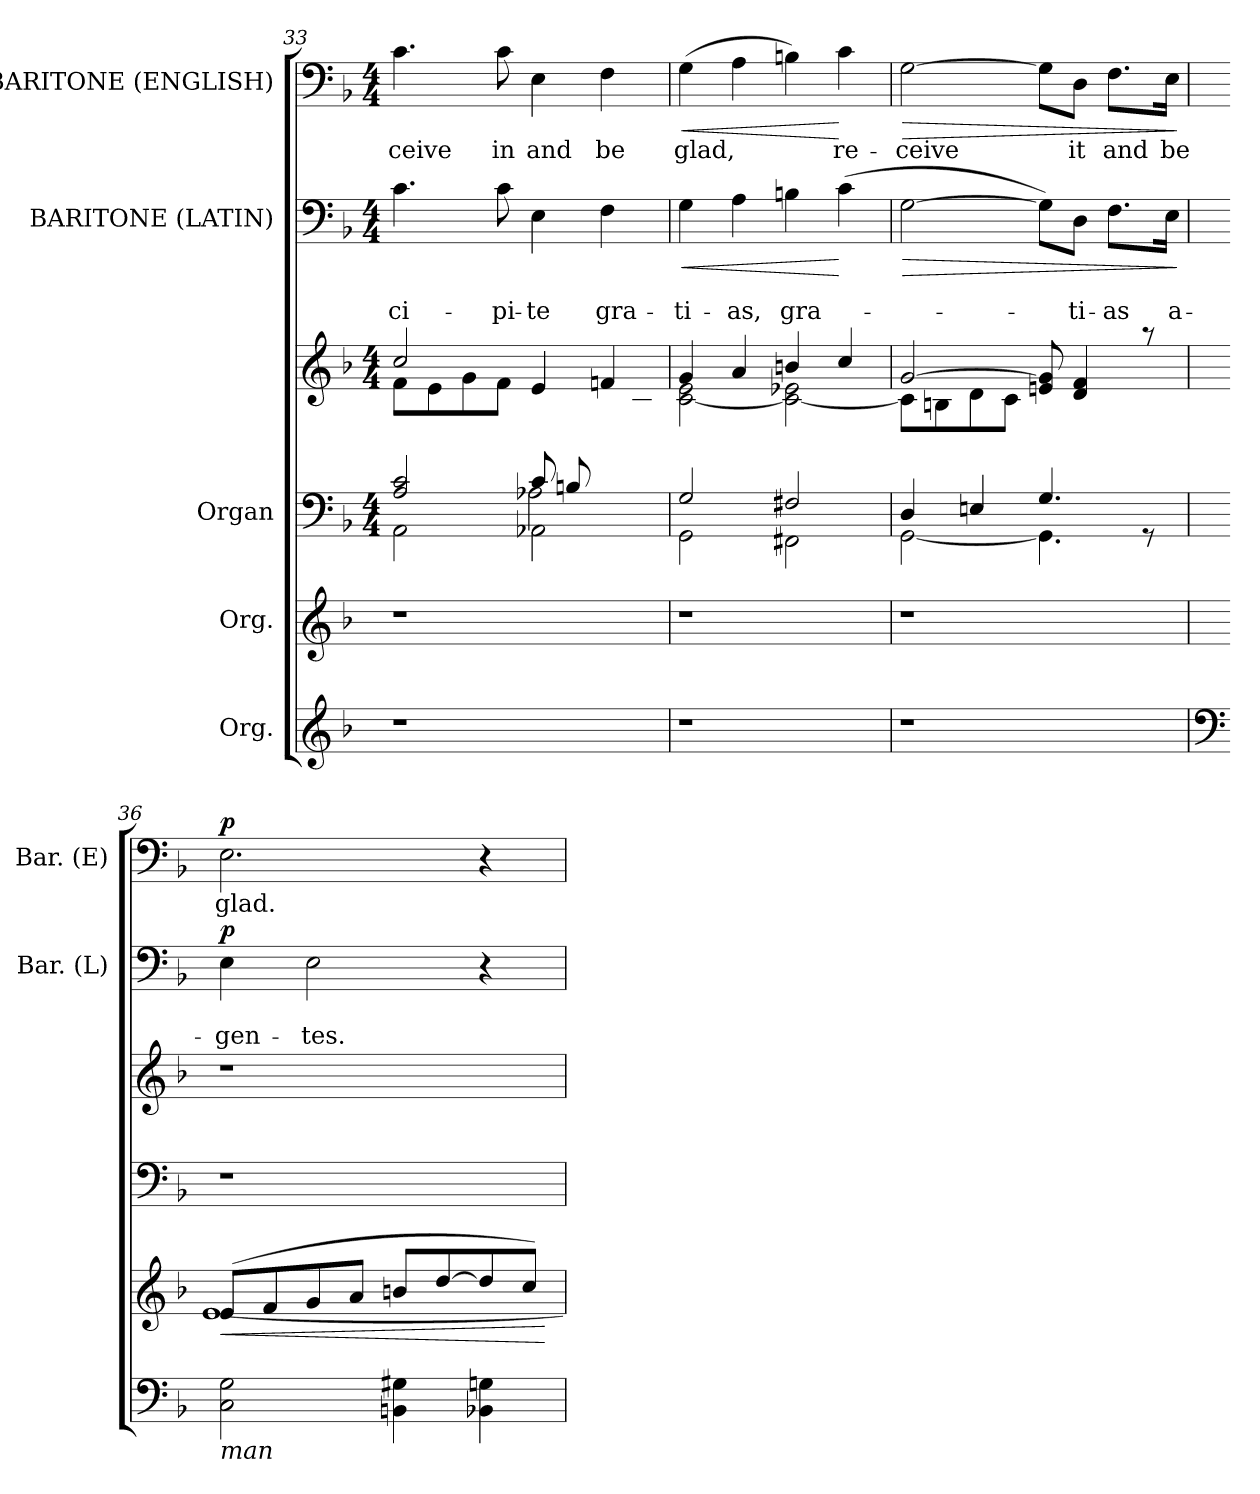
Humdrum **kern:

**kern	**kern	**dynam	**kern	**kern	**kern	**text	**text	**dynam	**kern	**text	**dynam
*part5	*part4	*part4	*part3	*part3	*part2	*part2	*part2	*part2	*part1	*part1	*part1
*staff6	*staff5	*staff5	*staff4	*staff3	*staff2	*staff2	*staff2	*staff2	*staff1	*staff1	*staff1
*I"Org.	*I"Org.	*	*I"Organ	*	*I"BARITONE (LATIN)	*	*	*	*I"BARITONE (ENGLISH)	*	*
*	*	*	*	*	*I'Bar. (L)	*	*	*	*I'Bar. (E)	*	*
*clefG2	*clefG2	*	*clefF4	*clefG2	*clefF4	*	*	*	*clefF4	*	*
*k[b-]	*k[b-]	*	*k[b-]	*k[b-]	*k[b-]	*	*	*	*k[b-]	*	*
*F:	*F:	*	*F:	*F:	*F:	*	*	*	*F:	*	*
*	*	*	*M4/4	*M4/4	*M4/4	*	*	*	*M4/4	*	*
=33	=33	=33	=33	=33	=33	=33	=33	=33	=33	=33	=33
*	*	*	*^	*^	*	*	*	*	*	*	*
*	*	*	*	*^	*	*^	*	*	*	*	*	*	*
!	!	!	!	!	!	!	!	!	!	!	!LO:LY:b	!	!	!LO:LY:b	!
1r	1r	.	2ryy	2A/ 2c/	2AA\	2cc/	8f\L	2.ryy	4.c\	.	-ci-	.	4.c\	-ceive	.
.	.	.	.	.	.	.	8e\	.	.	.	.	.	.	.	.
.	.	.	.	.	.	.	8g\	.	.	.	.	.	.	.	.
!	!	!	!	!	!	!	!	!	!	!	!LO:LY:b	!	!	!LO:LY:b	!
.	.	.	.	.	.	.	8f\J	.	8c\	.	-pi-	.	8c\	in	.
!	!	!	!	!	!	!	!	!	!	!	!LO:LY:b	!	!	!LO:LY:b	!
.	.	.	8c/L	2AA-X\	2A-X\	2ryy	4e/	.	4E\	.	-te	.	4E\	and	.
.	.	.	8Bn/	.	.	.	.	.	.	.	.	.	.	.	.
!	!	!	!	!	!	!	!	!	!	!	!LO:LY:b	!	!	!LO:LY:b	!
.	.	.	4ryy	.	.	.	4fn/	8d\	4F\	.	gra-	.	4F\	be	.
.	.	.	.	.	.	.	.	8c\J	.	.	.	.	.	.	.
*	*	*	*	*v	*v	*	*	*	*	*	*	*	*	*	*
=34	=34	=34	=34	=34	=34	=34	=34	=34	=34	=34	=34	=34	=34	=34
!	!	!	!	!	!	!	!	!	!	!LO:LY:b	!LO:HP:b	!	!LO:LY:b	!LO:HP:b
*	*	*	*	*	*	*v	*v	*	*	*	*	*	*	*
1r	1r	.	2G/	2GG\	4g/	[<2c\ 2e\	4G\	.	-ti-	<	(>4G\	glad,	<
!	!	!	!	!	!	!	!	!	!LO:LY:b	!	!	!	!
.	.	.	.	.	4a/	.	4A\	.	-as,	.	4A\	.	.
!	!	!	!	!	!	!	!	!	!LO:LY:b	!	!	!	!
.	.	.	2F#X/	2FF#X\	4bn/	2c\_ 2e-X\	4Bn\	.	gra-	.	4Bn\)	.	.
!	!	!	!	!	!	!	!	!	!	!	!	!LO:LY:b	!
.	.	.	.	.	4cc/	.	(>4c\	.	.	[	4c\	re-	[
=35	=35	=35	=35	=35	=35	=35	=35	=35	=35	=35	=35	=35	=35
!	!	!	!	!	!	!	!	!	!	!LO:HP:b	!	!LO:LY:b	!LO:HP:b
1r	1r	.	4D/	[<2GG\	[>2g/	8c\L]	[>2G\	.	.	>	[>2G\	-ceive	>
.	.	.	.	.	.	8Bn\	.	.	.	.	.	.	.
.	.	.	4En/	.	.	8d\	.	.	.	.	.	.	.
.	.	.	.	.	.	8c\J	.	.	.	.	.	.	.
.	.	.	4.G/	4.GG\]	8en/ 8g/]	2ryy	8G\L])	.	.	.	8G\L]	.	.
!	!	!	!	!	!	!	!	!	!LO:LY:b	!	!	!LO:LY:b	!
.	.	.	.	.	4d/ 4f/	.	8D\J	.	-ti-	.	8D\J	it	.
!	!	!	!	!	!	!	!	!	!LO:LY:b	!	!	!LO:LY:b	!
.	.	.	.	.	.	.	8.F\L	.	-as	.	8.F\L	and	.
.	.	.	8rGG	8ryy	8raa	.	.	.	.	.	.	.	.
!	!	!	!	!	!	!	!	!	!LO:LY:b	!	!	!LO:LY:b	!
.	.	.	.	.	.	.	16E\Jk	.	a-	.	16E\Jk	be	.
*	*	*	*v	*v	*	*	*	*	*	*	*	*	*
*	*	*	*	*v	*v	*	*	*	*	*	*	*
.	.	.	.	.	.	.	.	]	.	.	]
!!LO:LB:g=z
=36	=36	=36	=36	=36	=36	=36	=36	=36	=36	=36	=36
*clefF4	*	*	*	*	*	*	*	*	*	*	*
!LO:TX:b:i:t=man	!	!	!	!	!	!	!	!	!	!	!
!	!	!LO:HP:b	!	!	!	!	!LO:LY:b	!LO:DY:a	!	!LO:LY:b	!LO:DY:a
*	*^	*	*	*	*	*	*	*	*	*	*
2C\ 2G\	(>8e/L	[<1e	<	1r	1r	4E\	.	-gen-	p	2.E\	glad.	p
.	8f/	.	.	.	.	.	.	.	.	.	.	.
!	!	!	!	!	!	!	!	!LO:LY:b	!	!	!	!
.	8g/	.	.	.	.	2E\	.	-tes.	.	.	.	.
.	8a/J	.	.	.	.	.	.	.	.	.	.	.
4BBn\ 4G#X\	8bn/L	.	.	.	.	.	.	.	.	.	.	.
.	[>8dd/	.	.	.	.	.	.	.	.	.	.	.
4BB-X\ 4Gn\	8dd/]	.	.	.	.	4r	.	.	.	4r	.	.
.	8cc/J)	.	.	.	.	.	.	.	.	.	.	.
*	*v	*v	*	*	*	*	*	*	*	*	*	*
.	.	[	.	.	.	.	.	.	.	.	.
=	=	=	=	=	=	=	=	=	=	=	=
*-	*-	*-	*-	*-	*-	*-	*-	*-	*-	*-	*-
